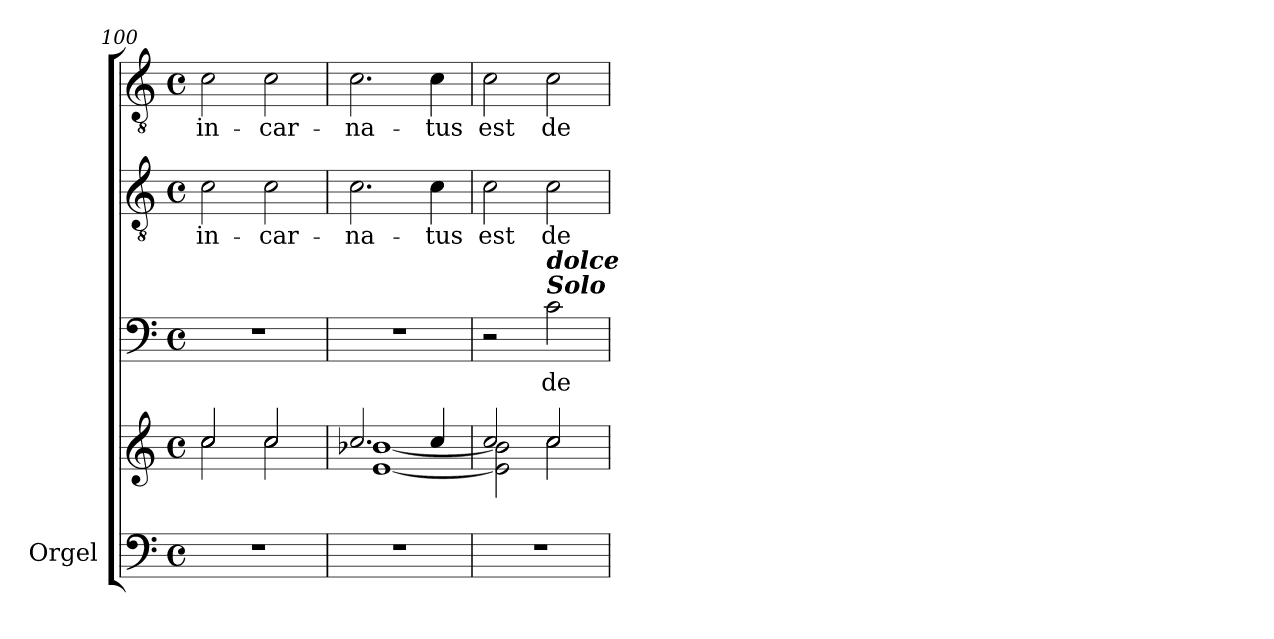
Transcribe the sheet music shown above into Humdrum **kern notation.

**kern	**kern	**kern	**text	**kern	**text	**kern	**text
*part4	*part4	*part3	*part3	*part2	*part2	*part1	*part1
*staff5	*staff4	*staff3	*staff3	*staff2	*staff2	*staff1	*staff1
*I"Orgel	*	*	*	*	*	*	*
*I'Org.	*	*	*	*	*	*	*
*clefF4	*clefG2	*clefF4	*	*clefGv2	*	*clefGv2	*
*k[]	*k[]	*k[]	*	*k[]	*	*k[]	*
*C:	*C:	*C:	*	*C:	*	*C:	*
*M4/4	*M4/4	*M4/4	*	*M4/4	*	*M4/4	*
*met(c)	*met(c)	*met(c)	*	*met(c)	*	*met(c)	*
=100	=100	=100	=100	=100	=100	=100	=100
*	*^	*	*	*	*	*	*
!	!	!	!	!	!	!LO:LY:b	!	!LO:LY:b
1r	2cc/	2cc\	1r	.	2c\	in-	2c\	in-
!	!	!	!	!	!	!LO:LY:b	!	!LO:LY:b
.	2cc/	2cc\	.	.	2c\	-car-	2c\	-car-
=101	=101	=101	=101	=101	=101	=101	=101	=101
!	!	!	!	!	!	!LO:LY:b	!	!LO:LY:b
1r	2.cc/	[<1e [<1b-X	1r	.	2.c\	-na-	2.c\	-na-
!	!	!	!	!	!	!LO:LY:b	!	!LO:LY:b
.	4cc/	.	.	.	4c\	-tus	4c\	-tus
=102	=102	=102	=102	=102	=102	=102	=102	=102
!	!	!	!	!	!	!LO:LY:b	!	!LO:LY:b
1r	2cc/	2e\] 2b-\]	2r	.	2c\	est	2c\	est
!	!	!	!LO:TX:a:Bi:t=Solo	!	!	!	!	!
!	!	!	!LO:TX:a:Bi:t=dolce	!	!	!	!	!
!	!	!	!	!LO:LY:b	!	!LO:LY:b	!	!LO:LY:b
.	2cc/	2cc\	2c\	de	2c\	de	2c\	de
*	*v	*v	*	*	*	*	*	*
=	=	=	=	=	=	=	=
*-	*-	*-	*-	*-	*-	*-	*-
